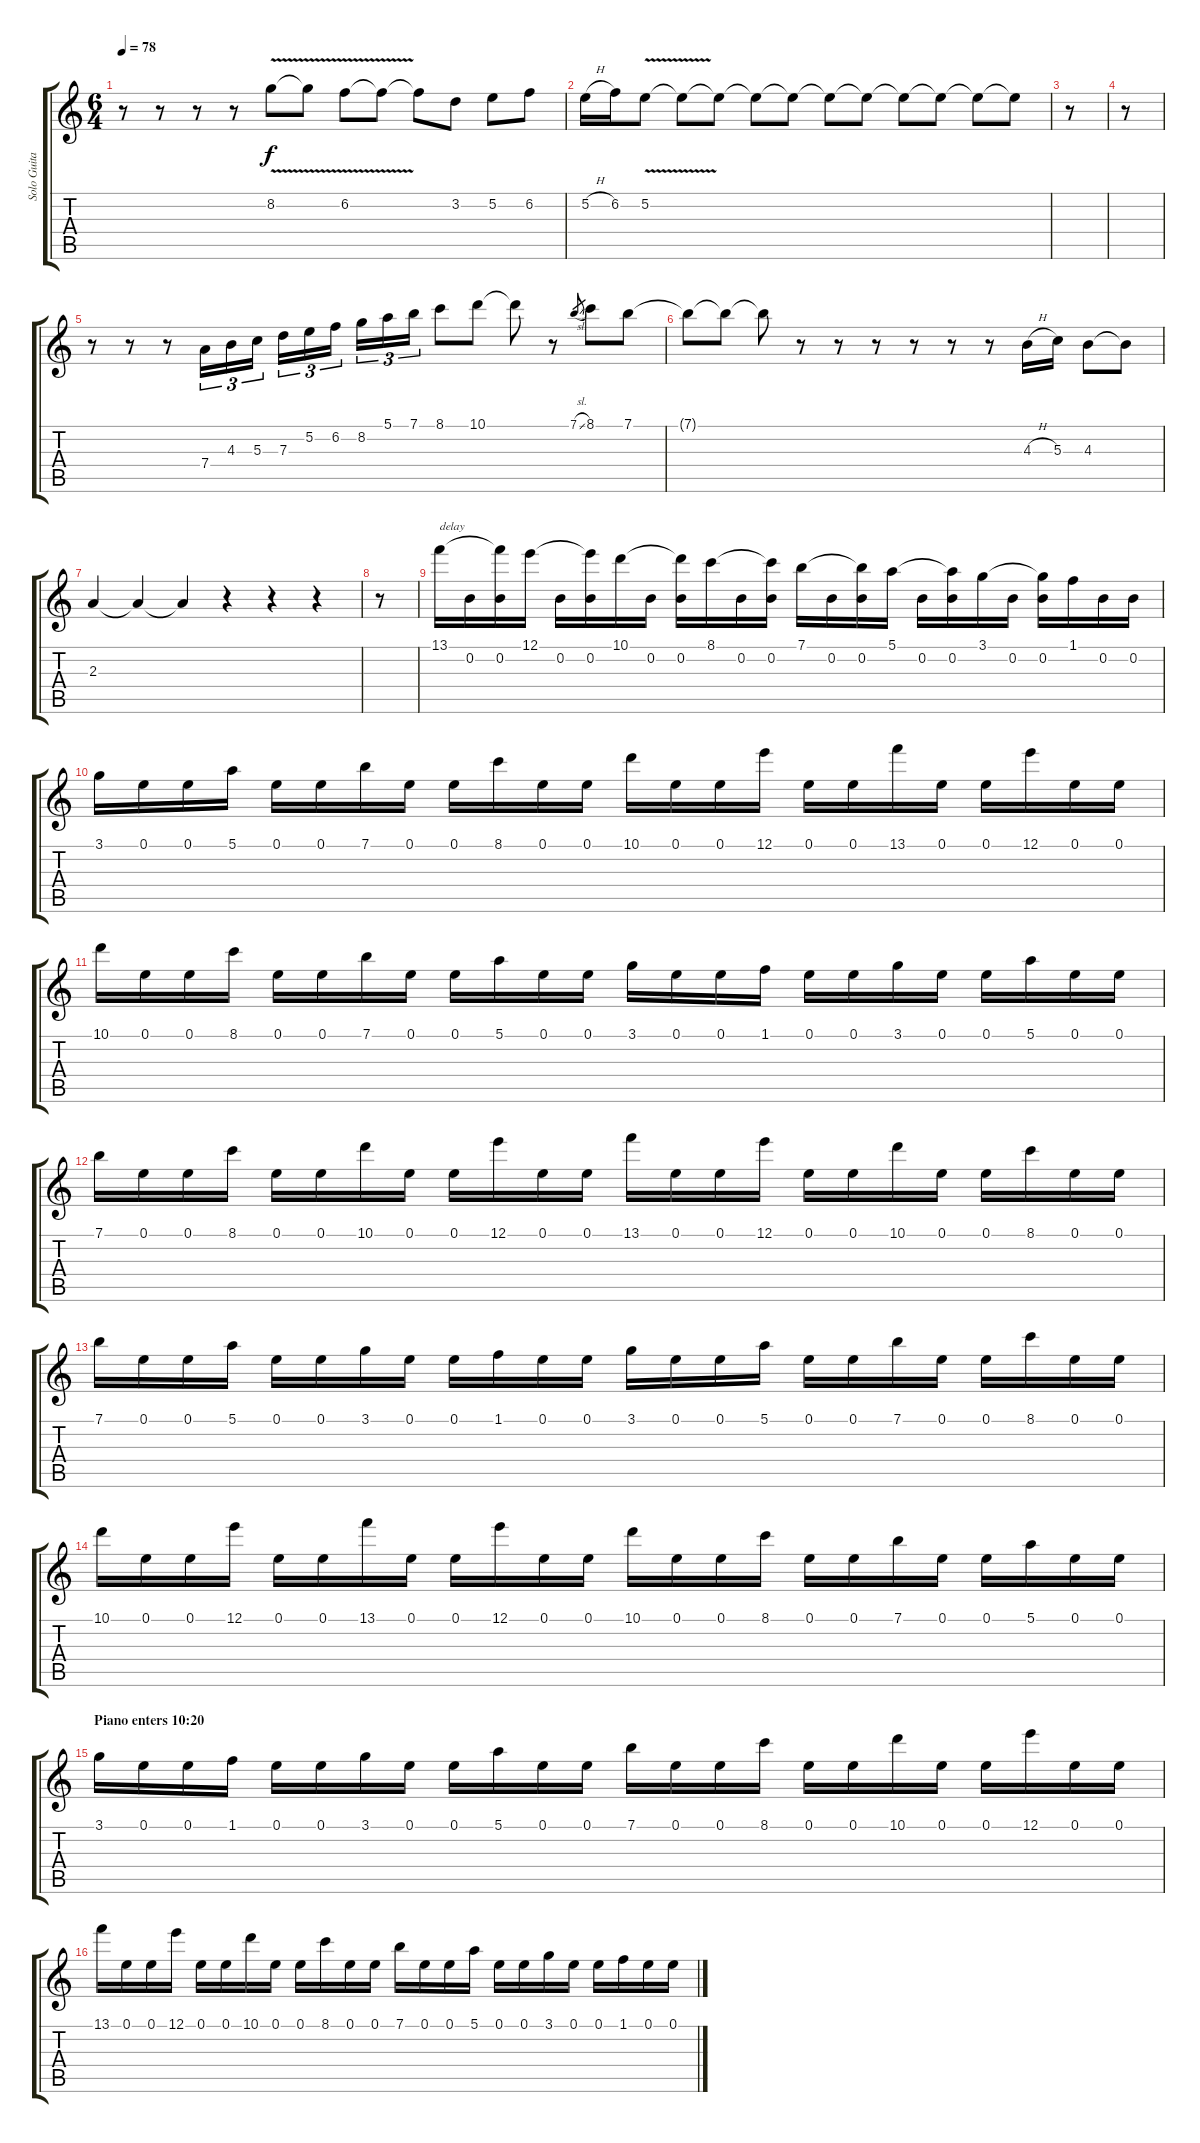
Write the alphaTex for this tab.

\track ("Solo Guitar " "Solo Guita") {instrument electricguitarjazz}
\staff {score tabs}
\tuning (E4 B3 G3 D3 A2 E2) {hide}
\ts (6 4)
\tempo 78
\clef g2
\ks c
r.8{dy f} r.8 r.8 r.8 8.2{v}.8 8.2{t}.8 6.2{v}.8 6.2{t}.8 6.2{t}.8 3.2.8 5.2.8 6.2.8 |
5.2{h}.16 6.2.16 5.2{v}.8 5.2{t}.8 5.2{t}.8 5.2{t}.8 5.2{t}.8 5.2{t}.8 5.2{t}.8 5.2{t}.8 5.2{t}.8 5.2{t}.8 5.2{t}.8 |
r.8 |
r.8 |
r.8 r.8 r.8 7.4.16{tu (3 2)} 4.3.16{tu (3 2)} 5.3.16{tu (3 2)} 7.3.16{tu (3 2)} 5.2.16{tu (3 2)} 6.2.16{tu (3 2)} 8.2.16{tu (3 2)} 5.1.16{tu (3 2)} 7.1.16{tu (3 2)} 8.1.8 10.1.8 10.1{t}.8 r.8 7.1{sl}.8{gr} 8.1.8 7.1.8 |
7.1{t}.8 7.1{t}.8 7.1{t}.8 r.8 r.8 r.8 r.8 r.8 r.8 4.3{h}.16 5.3.16 4.3.8 4.3{t}.8 |
2.3.4 2.3{t}.4 2.3{t}.4 r.4 r.4 r.4 |
r.8 |
13.1.16{txt "delay"} 0.2.16 (13.1{t} 0.2).16 12.1.16 0.2.16 (12.1{t} 0.2).16 10.1.16 0.2.16 (10.1{t} 0.2).16 8.1.16 0.2.16 (8.1{t} 0.2).16 7.1.16 0.2.16 (7.1{t} 0.2).16 5.1.16 0.2.16 (5.1{t} 0.2).16 3.1.16 0.2.16 (3.1{t} 0.2).16 1.1.16 0.2.16 0.2.16 |
3.1.16 0.1.16 0.1.16 5.1.16 0.1.16 0.1.16 7.1.16 0.1.16 0.1.16 8.1.16 0.1.16 0.1.16 10.1.16 0.1.16 0.1.16 12.1.16 0.1.16 0.1.16 13.1.16 0.1.16 0.1.16 12.1.16 0.1.16 0.1.16 |
10.1.16 0.1.16 0.1.16 8.1.16 0.1.16 0.1.16 7.1.16 0.1.16 0.1.16 5.1.16 0.1.16 0.1.16 3.1.16 0.1.16 0.1.16 1.1.16 0.1.16 0.1.16 3.1.16 0.1.16 0.1.16 5.1.16 0.1.16 0.1.16 |
7.1.16 0.1.16 0.1.16 8.1.16 0.1.16 0.1.16 10.1.16 0.1.16 0.1.16 12.1.16 0.1.16 0.1.16 13.1.16 0.1.16 0.1.16 12.1.16 0.1.16 0.1.16 10.1.16 0.1.16 0.1.16 8.1.16 0.1.16 0.1.16 |
7.1.16 0.1.16 0.1.16 5.1.16 0.1.16 0.1.16 3.1.16 0.1.16 0.1.16 1.1.16 0.1.16 0.1.16 3.1.16 0.1.16 0.1.16 5.1.16 0.1.16 0.1.16 7.1.16 0.1.16 0.1.16 8.1.16 0.1.16 0.1.16 |
10.1.16 0.1.16 0.1.16 12.1.16 0.1.16 0.1.16 13.1.16 0.1.16 0.1.16 12.1.16 0.1.16 0.1.16 10.1.16 0.1.16 0.1.16 8.1.16 0.1.16 0.1.16 7.1.16 0.1.16 0.1.16 5.1.16 0.1.16 0.1.16 |
\section ("" "Piano enters 10:20")
3.1.16 0.1.16 0.1.16 1.1.16 0.1.16 0.1.16 3.1.16 0.1.16 0.1.16 5.1.16 0.1.16 0.1.16 7.1.16 0.1.16 0.1.16 8.1.16 0.1.16 0.1.16 10.1.16 0.1.16 0.1.16 12.1.16 0.1.16 0.1.16 |
13.1.16 0.1.16 0.1.16 12.1.16 0.1.16 0.1.16 10.1.16 0.1.16 0.1.16 8.1.16 0.1.16 0.1.16 7.1.16 0.1.16 0.1.16 5.1.16 0.1.16 0.1.16 3.1.16 0.1.16 0.1.16 1.1.16 0.1.16 0.1.16
